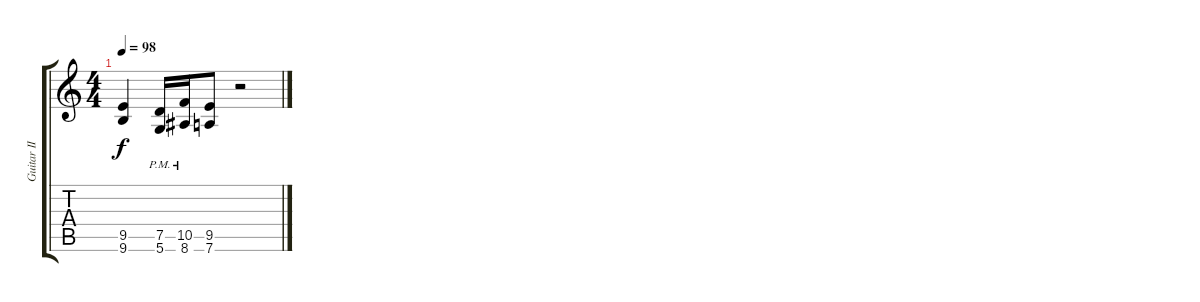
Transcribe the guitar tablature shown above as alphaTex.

\track ("Guitar II" "Guitar II") {instrument overdrivenguitar}
\staff {score tabs}
\tuning (D4 A3 F3 C3 G2 D2) {hide}
\ts (4 4)
\tempo 98
\clef g2
\ks c
(9.5 9.6).4{dy f} (7.5{pm} 5.6{pm}).16 (10.5{pm} 8.6{pm}).16 (9.5 7.6).8 r.2
